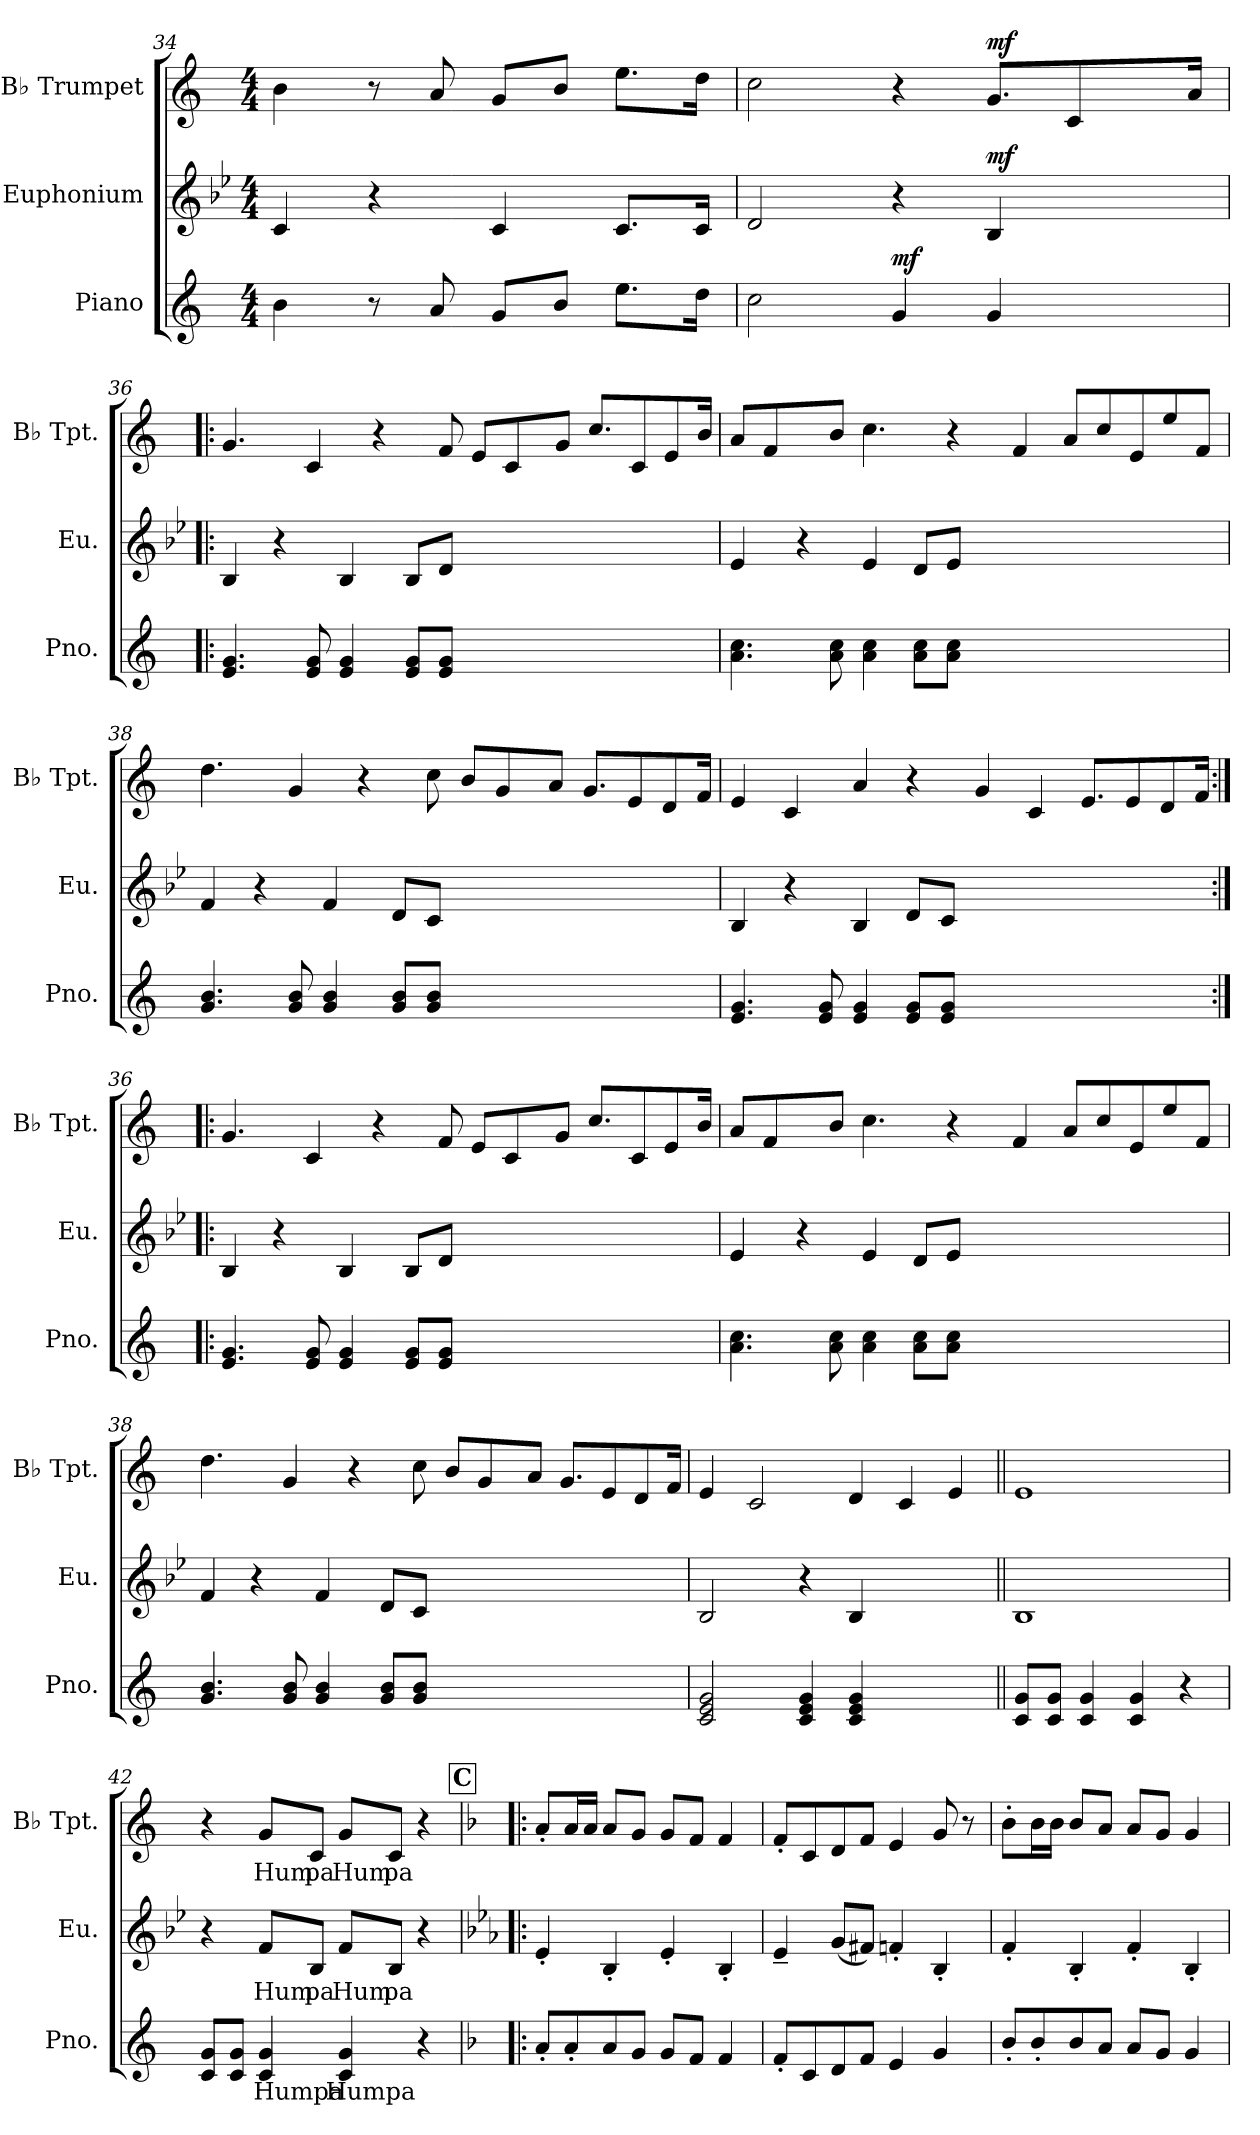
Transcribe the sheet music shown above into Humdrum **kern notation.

**kern	**text	**dynam	**kern	**text	**dynam	**kern	**text	**dynam
*part3	*part3	*part3	*part2	*part2	*part2	*part1	*part1	*part1
*staff3	*staff3	*staff3	*staff2	*staff2	*staff2	*staff1	*staff1	*staff1
*I"Piano	*	*	*I"Euphonium	*	*	*I"B♭ Trumpet	*	*
*I'Pno.	*	*	*I'Eu.	*	*	*I'B♭ Tpt.	*	*
*clefG2	*	*	*clefG2	*	*	*clefG2	*	*
*	*	*	*ITrd8c14	*	*	*ITrd1c2	*	*
*k[]	*	*	*k[b-e-]	*	*	*k[b-e-]	*	*
*M4/4	*	*	*M4/4	*	*	*M4/4	*	*
=34	=34	=34	=34	=34	=34	=34	=34	=34
4b	.	.	4C	.	.	4a	.	.
8r	.	.	4r	.	.	8r	.	.
8a	.	.	.	.	.	8g	.	.
8gL	.	.	4C	.	.	8fL	.	.
8bJ	.	.	.	.	.	8aJ	.	.
8.eeL	.	.	8.CL	.	.	8.ddL	.	.
16ddJk	.	.	16CJk	.	.	16ccJk	.	.
=35	=35	=35	=35	=35	=35	=35	=35	=35
2cc	.	.	2D	.	.	2b-	.	.
!	!	!LO:DY:b	!	!	!	!	!	!
4g	.	mf	4r	.	.	4r	.	.
!	!	!	!	!	!LO:DY:b	!	!	!LO:DY:b
4g	.	.	4BB-	.	mf	8.f!L	.	mf
.	.	.	.	.	.	4B-	.	.
4ryy	.	.	4ryy	.	.	.	.	.
.	.	.	.	.	.	16g!Jk	.	.
=36!|:	=36!|:	=36!|:	=36!|:	=36!|:	=36!|:	=36!|:	=36!|:	=36!|:
4.e 4.g	.	.	4BB-	.	.	4.f!	.	.
.	.	.	4r	.	.	.	.	.
8e 8g	.	.	.	.	.	4B-	.	.
4e 4g	.	.	4BB-	.	.	.	.	.
.	.	.	.	.	.	4r	.	.
8e 8gL	.	.	8BB-L	.	.	.	.	.
8e 8gJ	.	.	8DJ	.	.	8e-!	.	.
1ryy	.	.	1ryy	.	.	8d!L	.	.
.	.	.	.	.	.	4B-	.	.
.	.	.	.	.	.	8f!J	.	.
.	.	.	.	.	.	8.b-!L	.	.
.	.	.	.	.	.	8B-L	.	.
.	.	.	.	.	.	8dJ	.	.
.	.	.	.	.	.	16a!Jk	.	.
=37	=37	=37	=37	=37	=37	=37	=37	=37
4.a 4.cc	.	.	4E-	.	.	8g!L	.	.
.	.	.	.	.	.	4e-	.	.
.	.	.	4r	.	.	.	.	.
8a 8cc	.	.	.	.	.	8a!J	.	.
4a 4cc	.	.	4E-	.	.	4.b-!	.	.
8a 8ccL	.	.	8DL	.	.	.	.	.
8a 8ccJ	.	.	8E-J	.	.	4r	.	.
1ryy	.	.	1ryy	.	.	.	.	.
.	.	.	.	.	.	4e-	.	.
.	.	.	.	.	.	8g!L	.	.
.	.	.	.	.	.	8b-!	.	.
.	.	.	.	.	.	8dL	.	.
.	.	.	.	.	.	8dd!J	.	.
.	.	.	.	.	.	8e-J	.	.
=38	=38	=38	=38	=38	=38	=38	=38	=38
4.g 4.b	.	.	4F	.	.	4.cc!	.	.
.	.	.	4r	.	.	.	.	.
8g 8b	.	.	.	.	.	4f	.	.
4g 4b	.	.	4F	.	.	.	.	.
.	.	.	.	.	.	4r	.	.
8g 8bL	.	.	8DL	.	.	.	.	.
8g 8bJ	.	.	8CJ	.	.	8b-!	.	.
1ryy	.	.	1ryy	.	.	8a!L	.	.
.	.	.	.	.	.	4f	.	.
.	.	.	.	.	.	8g!J	.	.
.	.	.	.	.	.	8.f!L	.	.
.	.	.	.	.	.	8dL	.	.
.	.	.	.	.	.	8cJ	.	.
.	.	.	.	.	.	16e-!Jk	.	.
=39	=39	=39	=39	=39	=39	=39	=39	=39
4.e 4.g	.	.	4BB-	.	.	4d!	.	.
.	.	.	4r	.	.	4B-	.	.
8e 8g	.	.	.	.	.	.	.	.
4e 4g	.	.	4BB-	.	.	4g!	.	.
8e 8gL	.	.	8DL	.	.	4r	.	.
8e 8gJ	.	.	8CJ	.	.	.	.	.
1ryy	.	.	1ryy	.	.	4f!	.	.
.	.	.	.	.	.	4B-	.	.
.	.	.	.	.	.	8.d!L	.	.
.	.	.	.	.	.	8dL	.	.
.	.	.	.	.	.	8cJ	.	.
.	.	.	.	.	.	16e-!Jk	.	.
=36:|!|:	=36:|!|:	=36:|!|:	=36:|!|:	=36:|!|:	=36:|!|:	=36:|!|:	=36:|!|:	=36:|!|:
4.e 4.g	.	.	4BB-	.	.	4.f!	.	.
.	.	.	4r	.	.	.	.	.
8e 8g	.	.	.	.	.	4B-	.	.
4e 4g	.	.	4BB-	.	.	.	.	.
.	.	.	.	.	.	4r	.	.
8e 8gL	.	.	8BB-L	.	.	.	.	.
8e 8gJ	.	.	8DJ	.	.	8e-!	.	.
1ryy	.	.	1ryy	.	.	8d!L	.	.
.	.	.	.	.	.	4B-	.	.
.	.	.	.	.	.	8f!J	.	.
.	.	.	.	.	.	8.b-!L	.	.
.	.	.	.	.	.	8B-L	.	.
.	.	.	.	.	.	8dJ	.	.
.	.	.	.	.	.	16a!Jk	.	.
=37	=37	=37	=37	=37	=37	=37	=37	=37
4.a 4.cc	.	.	4E-	.	.	8g!L	.	.
.	.	.	.	.	.	4e-	.	.
.	.	.	4r	.	.	.	.	.
8a 8cc	.	.	.	.	.	8a!J	.	.
4a 4cc	.	.	4E-	.	.	4.b-!	.	.
8a 8ccL	.	.	8DL	.	.	.	.	.
8a 8ccJ	.	.	8E-J	.	.	4r	.	.
1ryy	.	.	1ryy	.	.	.	.	.
.	.	.	.	.	.	4e-	.	.
.	.	.	.	.	.	8g!L	.	.
.	.	.	.	.	.	8b-!	.	.
.	.	.	.	.	.	8dL	.	.
.	.	.	.	.	.	8dd!J	.	.
.	.	.	.	.	.	8e-J	.	.
=38	=38	=38	=38	=38	=38	=38	=38	=38
4.g 4.b	.	.	4F	.	.	4.cc!	.	.
.	.	.	4r	.	.	.	.	.
8g 8b	.	.	.	.	.	4f	.	.
4g 4b	.	.	4F	.	.	.	.	.
.	.	.	.	.	.	4r	.	.
8g 8bL	.	.	8DL	.	.	.	.	.
8g 8bJ	.	.	8CJ	.	.	8b-!	.	.
1ryy	.	.	1ryy	.	.	8a!L	.	.
.	.	.	.	.	.	4f	.	.
.	.	.	.	.	.	8g!J	.	.
.	.	.	.	.	.	8.f!L	.	.
.	.	.	.	.	.	8dL	.	.
.	.	.	.	.	.	8cJ	.	.
.	.	.	.	.	.	16e-!Jk	.	.
=40	=40	=40	=40	=40	=40	=40	=40	=40
2c 2e 2g	.	.	2BB-	.	.	4d!	.	.
.	.	.	.	.	.	2B-	.	.
4c 4e 4g	.	.	4r	.	.	.	.	.
4c 4e 4g	.	.	4BB-	.	.	4c!	.	.
2ryy	.	.	2ryy	.	.	4B-!	.	.
.	.	.	.	.	.	4d	.	.
=41||	=41||	=41||	=41||	=41||	=41||	=41||	=41||	=41||
8c 8gL	.	.	1BB-	.	.	1d	.	.
8c 8gJ	.	.	.	.	.	.	.	.
4c 4g	.	.	.	.	.	.	.	.
4c 4g	.	.	.	.	.	.	.	.
4r	.	.	.	.	.	.	.	.
=42	=42	=42	=42	=42	=42	=42	=42	=42
8c 8gL	.	.	4r	.	.	4r	.	.
8c 8gJ	.	.	.	.	.	.	.	.
4c 4g	Humpa	.	8F!L	Hum	.	8f!L	Hum	.
.	.	.	8BB-!J	pa	.	8B-!J	pa	.
4c 4g	Humpa	.	8F!L	Hum	.	8f!L	Hum	.
.	.	.	8BB-!J	pa	.	8B-!J	pa	.
4r	.	.	4r	.	.	4r	.	.
!!LO:REH:place=s1:a:B:fs=14:t=C
=43!|:	=43!|:	=43!|:	=43!|:	=43!|:	=43!|:	=43!|:	=43!|:	=43!|:
*k[b-]	*	*	*k[b-e-a-]	*	*	*k[b-e-a-]	*	*
8a'L	.	.	4E-'	.	.	8g'L	.	.
8a'	.	.	.	.	.	16gL	.	.
.	.	.	.	.	.	16gJJ	.	.
8a	.	.	4BB-'	.	.	8gL	.	.
8gJ	.	.	.	.	.	8fJ	.	.
8gL	.	.	4E-'	.	.	8fL	.	.
8fJ	.	.	.	.	.	8e-J	.	.
4f	.	.	4BB-'	.	.	4e-	.	.
=44	=44	=44	=44	=44	=44	=44	=44	=44
8f'L	.	.	4E-~	.	.	8e-'L	.	.
8c	.	.	.	.	.	8B-	.	.
8d	.	.	(<8GL	.	.	8c	.	.
8fJ	.	.	8F#XJ)	.	.	8e-J	.	.
4e	.	.	4Fn'	.	.	4d	.	.
4g	.	.	4BB-'	.	.	8f	.	.
.	.	.	.	.	.	8r	.	.
=45	=45	=45	=45	=45	=45	=45	=45	=45
8b-'L	.	.	4F'	.	.	8a-'L	.	.
8b-'	.	.	.	.	.	16a-L	.	.
.	.	.	.	.	.	16a-JJ	.	.
8b-	.	.	4BB-'	.	.	8a-L	.	.
8aJ	.	.	.	.	.	8gJ	.	.
8aL	.	.	4F'	.	.	8gL	.	.
8gJ	.	.	.	.	.	8fJ	.	.
4g	.	.	4BB-'	.	.	4f	.	.
=	=	=	=	=	=	=	=	=
*-	*-	*-	*-	*-	*-	*-	*-	*-
